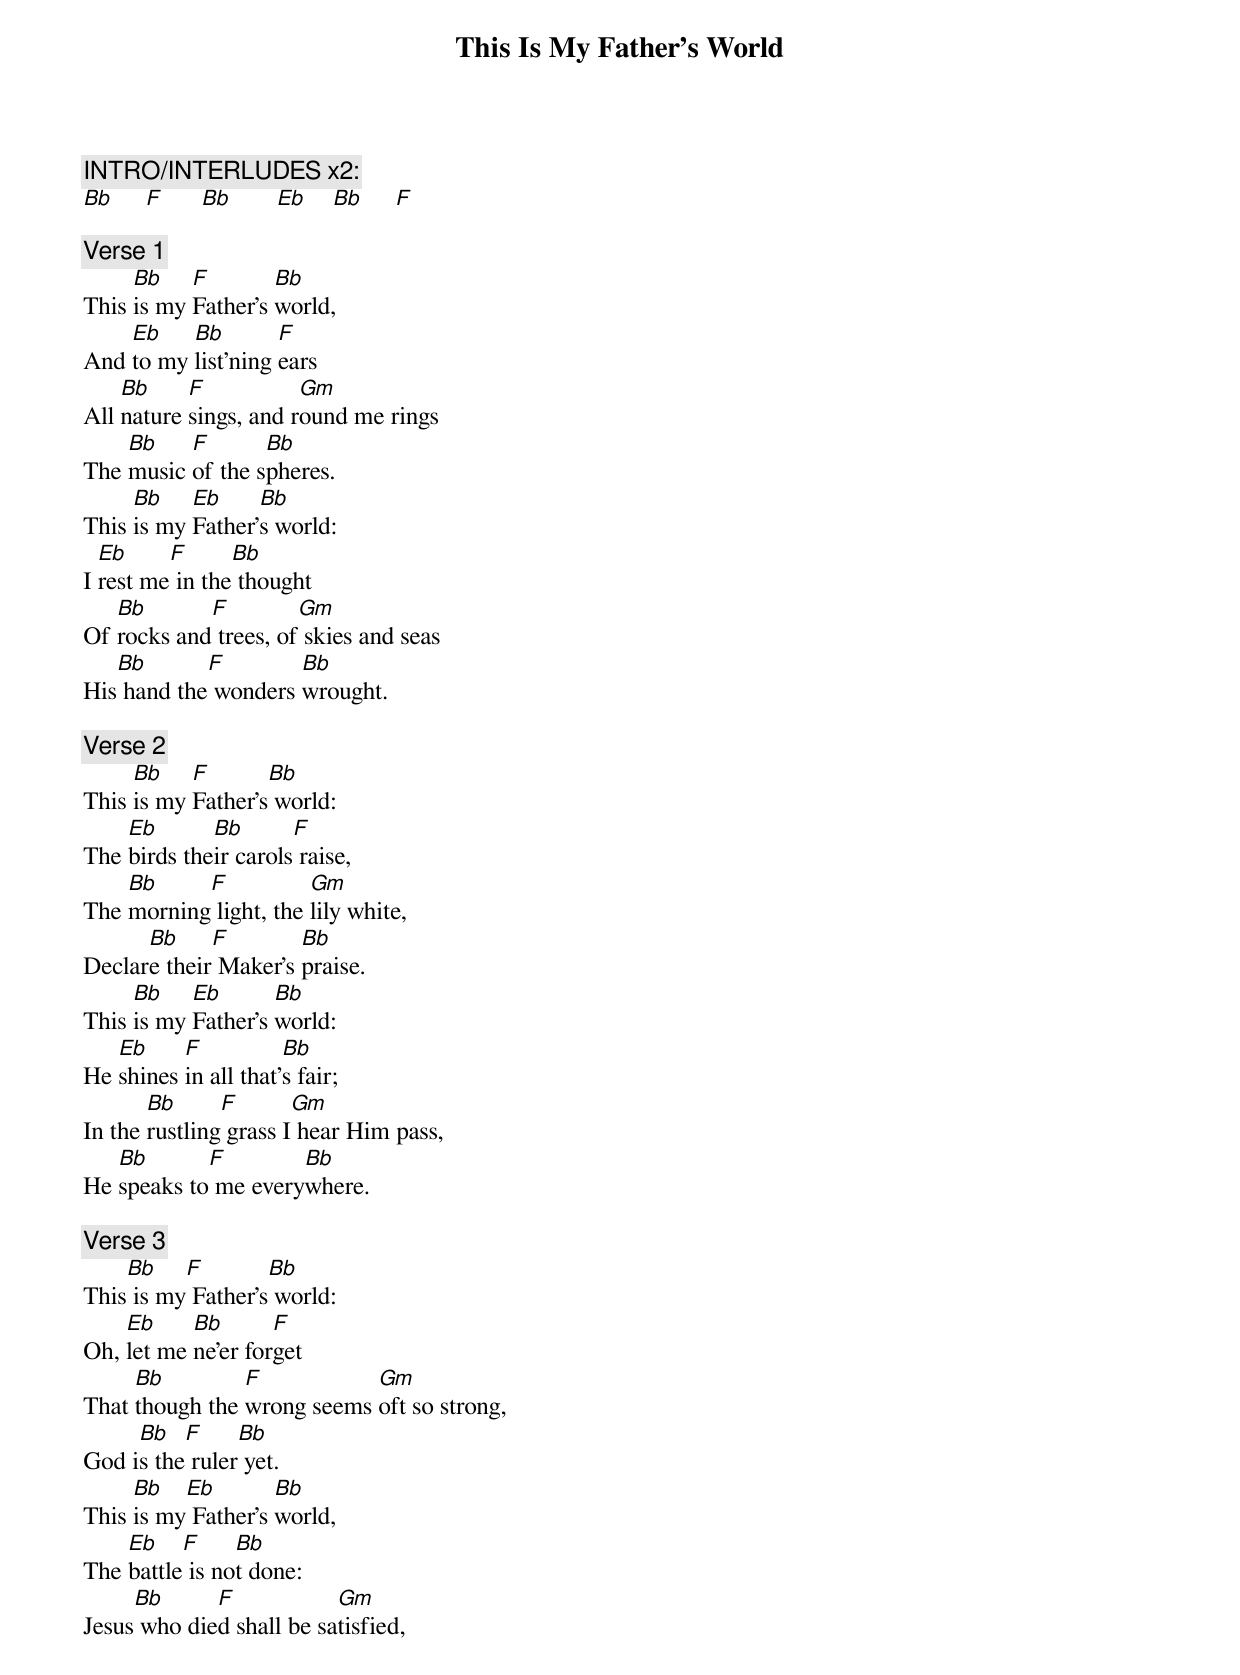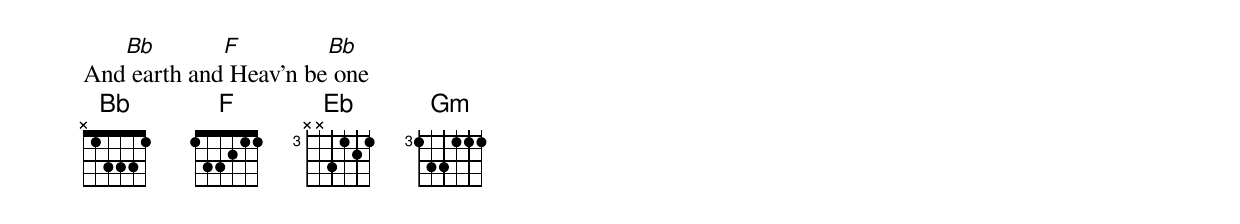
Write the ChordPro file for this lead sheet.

{title:This Is My Father’s World}
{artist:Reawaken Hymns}
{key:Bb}
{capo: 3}

{comment:INTRO/INTERLUDES x2:}
[Bb]     [F]      [Bb]       [Eb]    [Bb]     [F]

{comment:Verse 1}
This [Bb]is my [F]Father’s [Bb]world,
And [Eb]to my [Bb]list’ning [F]ears
All [Bb]nature [F]sings, and r[Gm]ound me rings
The [Bb]music [F]of the s[Bb]pheres.
This [Bb]is my [Eb]Father’[Bb]s world:
I [Eb]rest me[F] in the[Bb] thought
Of [Bb]rocks and[F] trees, of[Gm] skies and seas
His[Bb] hand the[F] wonders [Bb]wrought.

{comment:Verse 2}
This [Bb]is my [F]Father’s[Bb] world:
The [Eb]birds the[Bb]ir carols[F] raise,
The [Bb]morning[F] light, the [Gm]lily white,
Declar[Bb]e their[F] Maker’s [Bb]praise.
This [Bb]is my [Eb]Father’s [Bb]world:
He [Eb]shines [F]in all that’[Bb]s fair;
In the [Bb]rustling[F] grass I[Gm] hear Him pass,
He [Bb]speaks to[F] me every[Bb]where.

{comment:Verse 3}
This[Bb] is my[F] Father’s[Bb] world:
Oh, [Eb]let me [Bb]ne’er for[F]get
That [Bb]though the [F]wrong seems [Gm]oft so strong,
God i[Bb]s the[F] ruler[Bb] yet.
This [Bb]is my[Eb] Father’s [Bb]world,
The [Eb]battle[F] is no[Bb]t done:
Jesus[Bb] who die[F]d shall be sa[Gm]tisfied,
And[Bb] earth and[F] Heav’n be[Bb] one
